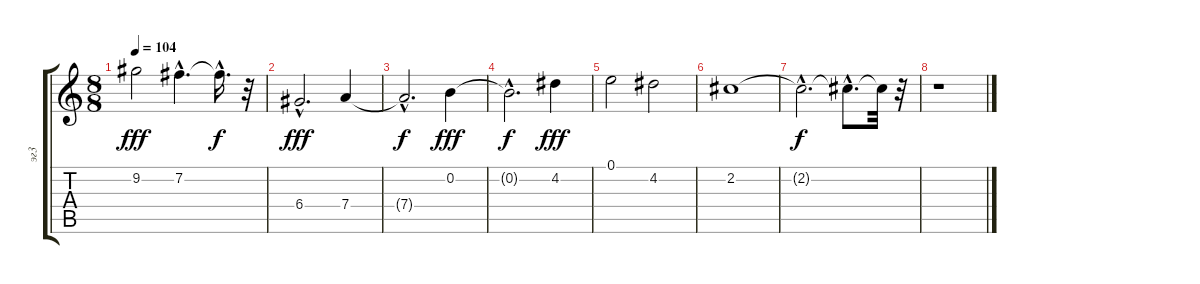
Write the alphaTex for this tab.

\track ("эг3" "эг3") {instrument distortionguitar}
\staff {score tabs}
\tuning (E4 B3 G3 D3 A2 E2) {hide}
\ts (8 8)
\tempo 104
\clef g2
\ks c
9.2.2{dy fff} 7.2{hac}.4{d} 7.2{hac t}.16{d dy f} r.32 |
6.4{hac}.2{d dy fff} 7.4.4 |
7.4{hac t}.2{d dy f} 0.2.4{dy fff} |
0.2{hac t}.2{d dy f} 4.2.4{dy fff} |
0.1.2 4.2.2 |
2.2.1 |
2.2{hac t}.2{d dy f} 2.2{hac t}.8{d} 2.2{t}.32 r.32 |
r.1
